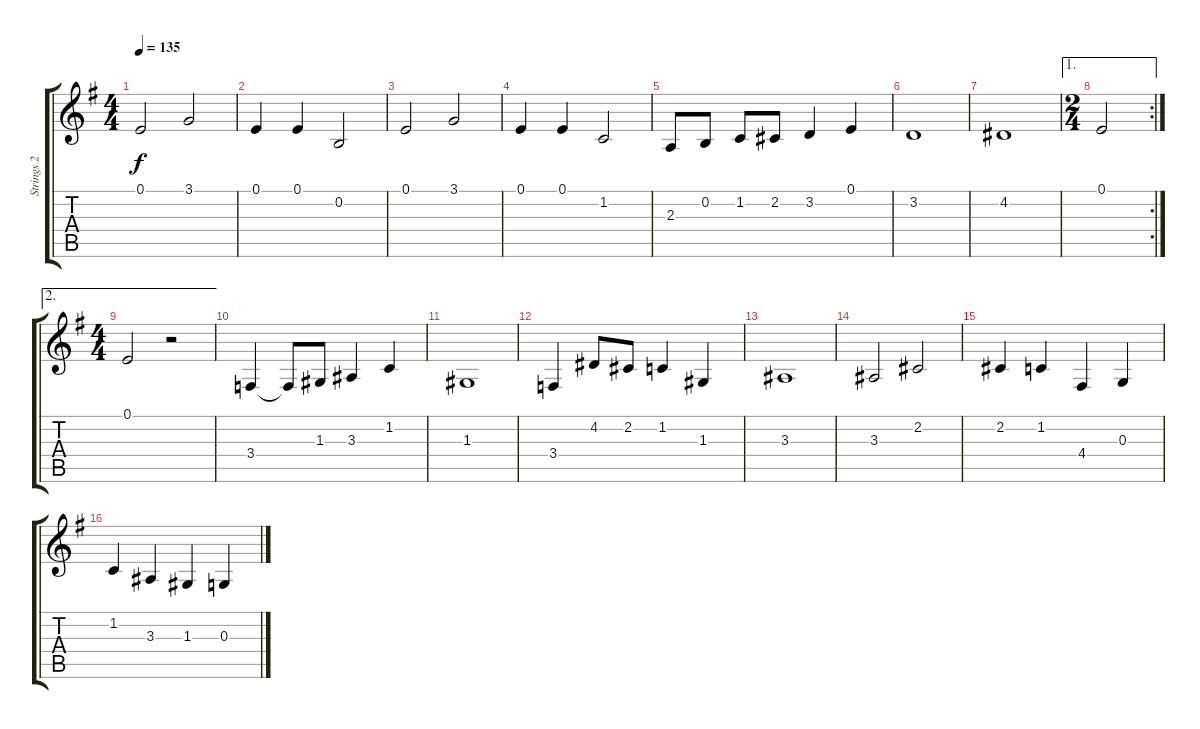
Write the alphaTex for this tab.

\track ("Strings 2" "Strings 2") {instrument stringensemble1}
\staff {score tabs}
\tuning (E4 B3 G3 D3 A2 E2) {hide}
\ts (4 4)
\tempo 135
\clef g2
\ks eminor
0.1.2{dy f} 3.1.2 |
0.1.4 0.1.4 0.2.2 |
0.1.2 3.1.2 |
0.1.4 0.1.4 1.2.2 |
2.3.8 0.2.8 1.2.8 2.2.8 3.2.4 0.1.4 |
3.2.1 |
4.2.1 |
\ae 1
\rc 2
\ts (2 4)
0.1.2 |
\ae 2
\ts (4 4)
0.1.2 r.2 |
3.4.4 3.4{t}.8 1.3.8 3.3.4 1.2.4 |
1.3.1 |
3.4.4 4.2.8 2.2.8 1.2.4 1.3.4 |
3.3.1 |
3.3.2 2.2.2 |
2.2.4 1.2.4 4.4.4 0.3.4 |
1.2.4 3.3.4 1.3.4 0.3.4
